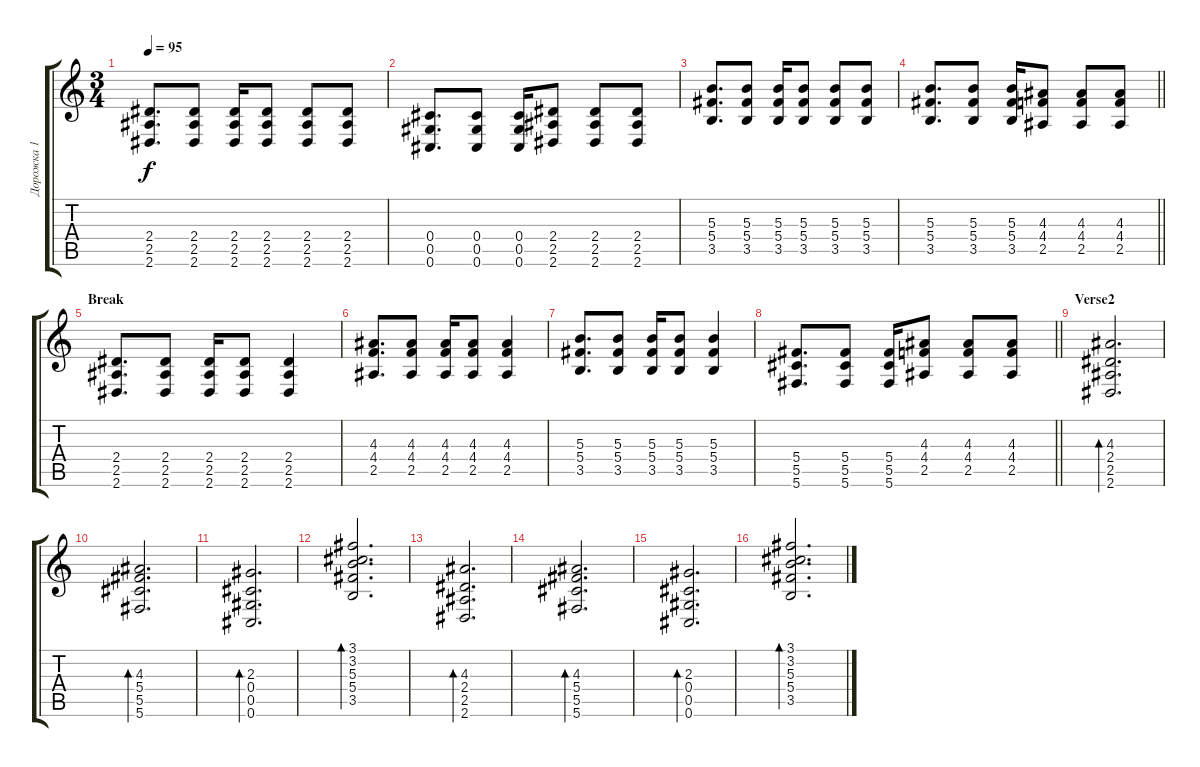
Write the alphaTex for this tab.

\track ("Дорожка 1" "Дорожка 1") {instrument acousticguitarsteel}
\staff {score tabs}
\tuning (Eb4 Bb3 Gb3 Db3 Ab2 Db2) {hide}
\ts (3 4)
\tempo 95
\clef g2
\ks c
(2.4 2.5 2.6).8{d dy f} (2.4 2.5 2.6).8 (2.4 2.5 2.6).16 (2.4 2.5 2.6).8 (2.4 2.5 2.6).8 (2.4 2.5 2.6).8 |
(0.4 0.5 0.6).8{d} (0.4 0.5 0.6).8 (0.4 0.5 0.6).16 (2.4 2.5 2.6).8 (2.4 2.5 2.6).8 (2.4 2.5 2.6).8 |
(5.3 5.4 3.5).8{d} (5.3 5.4 3.5).8 (5.3 5.4 3.5).16 (5.3 5.4 3.5).8 (5.3 5.4 3.5).8 (5.3 5.4 3.5).8 |
\barLineRight lightlight
(5.3 5.4 3.5).8{d} (5.3 5.4 3.5).8 (5.3 5.4 3.5).16 (4.3 4.4 2.5).8 (4.3 4.4 2.5).8 (4.3 4.4 2.5).8 |
\section ("" "Break")
(2.4 2.5 2.6).8{d} (2.4 2.5 2.6).8 (2.4 2.5 2.6).16 (2.4 2.5 2.6).8 (2.4 2.5 2.6).4 |
(4.3 4.4 2.5).8{d} (4.3 4.4 2.5).8 (4.3 4.4 2.5).16 (4.3 4.4 2.5).8 (4.3 4.4 2.5).4 |
(5.3 5.4 3.5).8{d} (5.3 5.4 3.5).8 (5.3 5.4 3.5).16 (5.3 5.4 3.5).8 (5.3 5.4 3.5).4 |
\barLineRight lightlight
(5.4 5.5 5.6).8{d} (5.4 5.5 5.6).8 (5.4 5.5 5.6).16 (4.3 4.4 2.5).8 (4.3 4.4 2.5).8 (4.3 4.4 2.5).8 |
\section ("" "Verse2")
(4.3 2.4 2.5 2.6).2{d bd 120 instrument acousticguitarsteel} |
(4.3 5.4 5.5 5.6).2{d bd 120} |
(2.3 0.4 0.5 0.6).2{d bd 120} |
(3.1 3.2 5.3 5.4 3.5).2{d bd 120} |
(4.3 2.4 2.5 2.6).2{d bd 120} |
(4.3 5.4 5.5 5.6).2{d bd 120} |
(2.3 0.4 0.5 0.6).2{d bd 120} |
(3.1 3.2 5.3 5.4 3.5).2{d bd 120}
